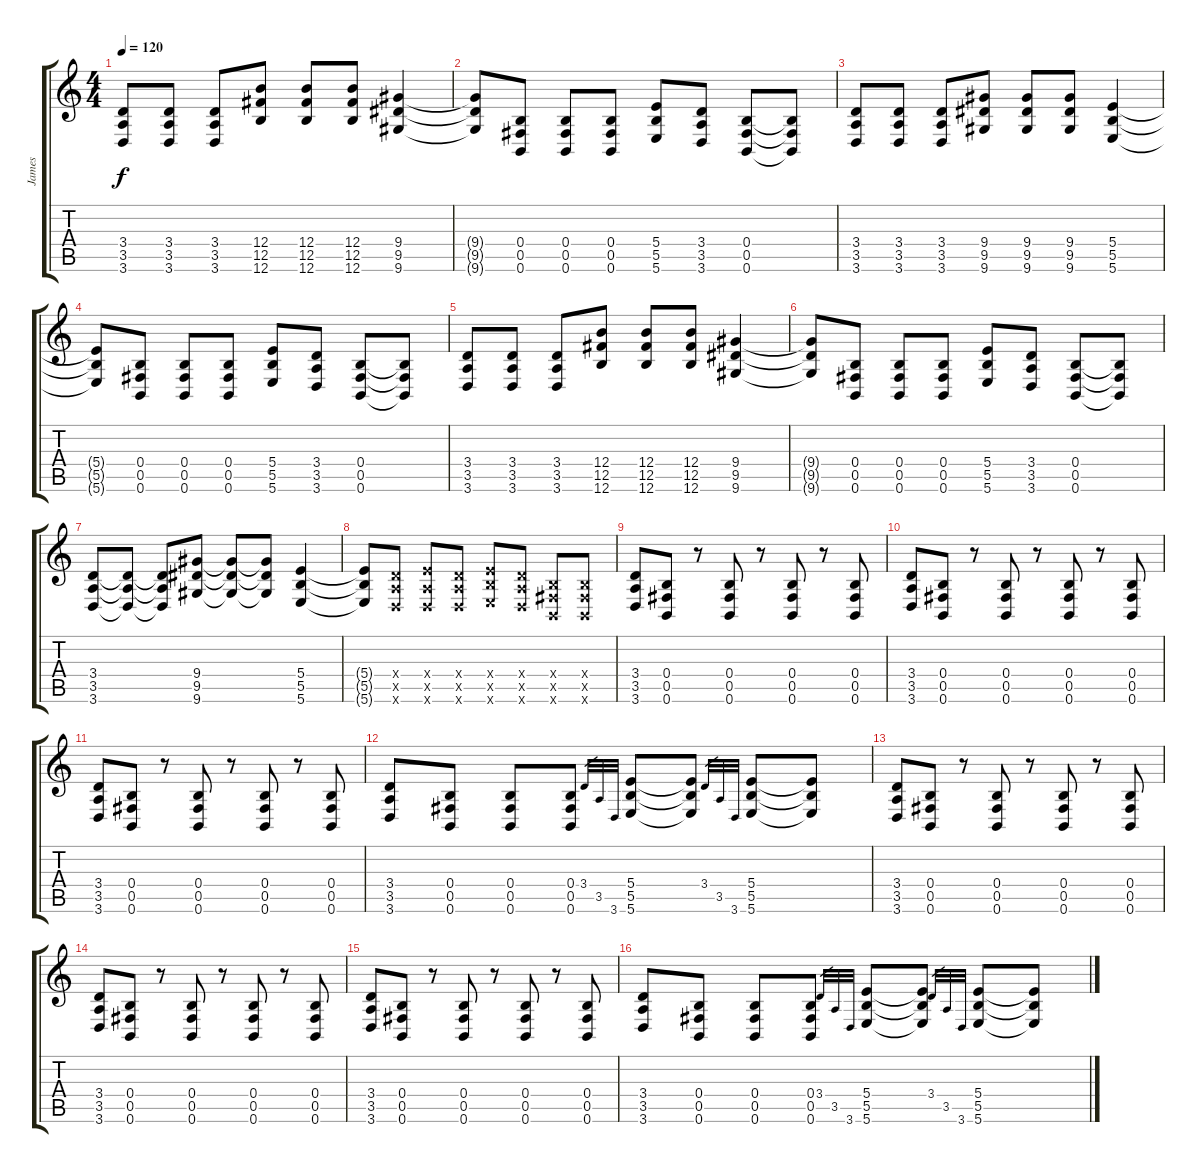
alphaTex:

\track ("James" "James") {instrument distortionguitar}
\staff {score tabs}
\tuning (Db4 Ab3 E3 B2 Gb2 B1) {hide}
\ts (4 4)
\tempo 120
\clef g2
\ks c
(3.4 3.5 3.6).8{dy f} (3.4 3.5 3.6).8 (3.4 3.5 3.6).8 (12.4 12.5 12.6).8 (12.4 12.5 12.6).8 (12.4 12.5 12.6).8 (9.4 9.5 9.6).4 |
(9.4{t} 9.5{t} 9.6{t}).8 (0.4 0.5 0.6).8 (0.4 0.5 0.6).8 (0.4 0.5 0.6).8 (5.4 5.5 5.6).8 (3.4 3.5 3.6).8 (0.4 0.5 0.6).8 (0.4{t} 0.5{t} 0.6{t}).8 |
(3.4 3.5 3.6).8 (3.4 3.5 3.6).8 (3.4 3.5 3.6).8 (9.4 9.5 9.6).8 (9.4 9.5 9.6).8 (9.4 9.5 9.6).8 (5.4 5.5 5.6).4 |
(5.4{t} 5.5{t} 5.6{t}).8 (0.4 0.5 0.6).8 (0.4 0.5 0.6).8 (0.4 0.5 0.6).8 (5.4 5.5 5.6).8 (3.4 3.5 3.6).8 (0.4 0.5 0.6).8 (0.4{t} 0.5{t} 0.6{t}).8 |
(3.4 3.5 3.6).8 (3.4 3.5 3.6).8 (3.4 3.5 3.6).8 (12.4 12.5 12.6).8 (12.4 12.5 12.6).8 (12.4 12.5 12.6).8 (9.4 9.5 9.6).4 |
(9.4{t} 9.5{t} 9.6{t}).8 (0.4 0.5 0.6).8 (0.4 0.5 0.6).8 (0.4 0.5 0.6).8 (5.4 5.5 5.6).8 (3.4 3.5 3.6).8 (0.4 0.5 0.6).8 (0.4{t} 0.5{t} 0.6{t}).8 |
(3.4 3.5 3.6).8 (3.4{t} 3.5{t} 3.6{t}).8 (3.4{t} 3.5{t} 3.6{t}).8 (9.4 9.5 9.6).8 (9.4{t} 9.5{t} 9.6{t}).8 (9.4{t} 9.5{t} 9.6{t}).8 (5.4 5.5 5.6).4 |
(5.4{t} 5.5{t} 5.6{t}).8 (3.4{x} 3.5{x} 3.6{x}).8 (5.4{x} 3.5{x} 3.6{x}).8 (3.4{x} 3.5{x} 3.6{x}).8 (5.4{x} 5.5{x} 5.6{x}).8 (3.4{x} 3.5{x} 3.6{x}).8 (0.4{x} 0.5{x} 0.6{x}).8 (0.4{x} 0.5{x} 0.6{x}).8 |
(3.4 3.5 3.6).8 (0.4 0.5 0.6).8 r.8 (0.4 0.5 0.6).8 r.8 (0.4 0.5 0.6).8 r.8 (0.4 0.5 0.6).8 |
(3.4 3.5 3.6).8 (0.4 0.5 0.6).8 r.8 (0.4 0.5 0.6).8 r.8 (0.4 0.5 0.6).8 r.8 (0.4 0.5 0.6).8 |
(3.4 3.5 3.6).8 (0.4 0.5 0.6).8 r.8 (0.4 0.5 0.6).8 r.8 (0.4 0.5 0.6).8 r.8 (0.4 0.5 0.6).8 |
(3.4 3.5 3.6).8 (0.4 0.5 0.6).8 (0.4 0.5 0.6).8 (0.4 0.5 0.6).8 3.4.32{gr} 3.5.32{gr} 3.6.32{gr} (5.4 5.5 5.6).8 (5.4{t} 5.5{t} 5.6{t}).8 3.4.32{gr} 3.5.32{gr} 3.6.32{gr} (5.4 5.5 5.6).8 (5.4{t} 5.5{t} 5.6{t}).8 |
(3.4 3.5 3.6).8 (0.4 0.5 0.6).8 r.8 (0.4 0.5 0.6).8 r.8 (0.4 0.5 0.6).8 r.8 (0.4 0.5 0.6).8 |
(3.4 3.5 3.6).8 (0.4 0.5 0.6).8 r.8 (0.4 0.5 0.6).8 r.8 (0.4 0.5 0.6).8 r.8 (0.4 0.5 0.6).8 |
(3.4 3.5 3.6).8 (0.4 0.5 0.6).8 r.8 (0.4 0.5 0.6).8 r.8 (0.4 0.5 0.6).8 r.8 (0.4 0.5 0.6).8 |
(3.4 3.5 3.6).8 (0.4 0.5 0.6).8 (0.4 0.5 0.6).8 (0.4 0.5 0.6).8 3.4.32{gr} 3.5.32{gr} 3.6.32{gr} (5.4 5.5 5.6).8 (5.4{t} 5.5{t} 5.6{t}).8 3.4.32{gr} 3.5.32{gr} 3.6.32{gr} (5.4 5.5 5.6).8 (5.4{t} 5.5{t} 5.6{t}).8
